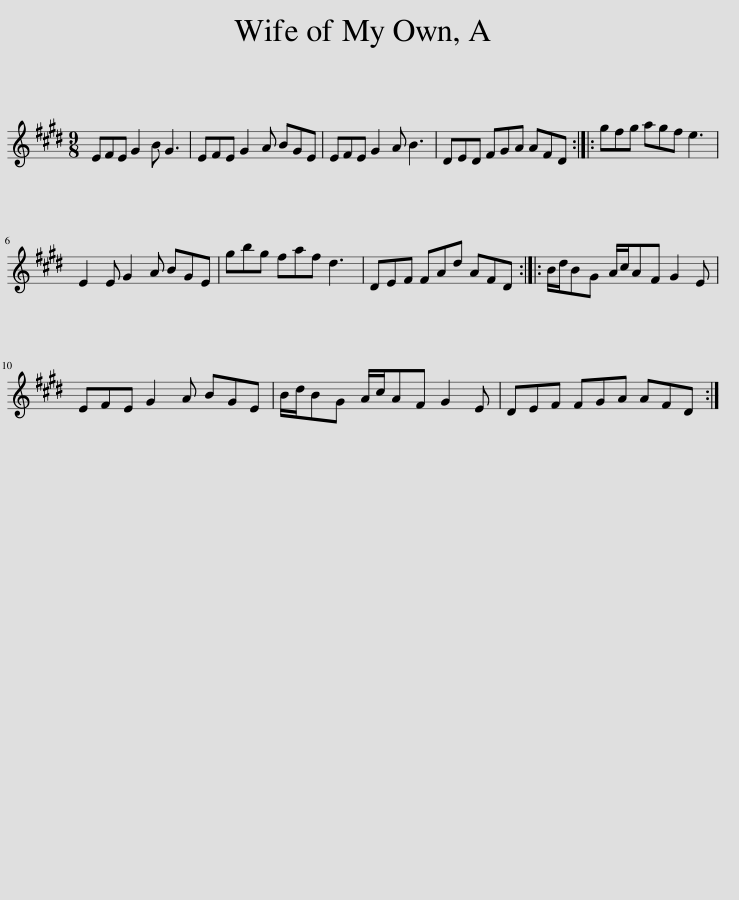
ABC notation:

X:1
L:1/8
M:9/8
I:linebreak $
K:E
V:1 treble
V:1
 EFE G2 B G3 | EFE G2 A BGE | EFE G2 A B3 | DED FGA AFD :: gfg agf e3 |$ %5
 E2 E G2 A BGE | gbg faf d3 | DEF FAd AFD :: B/d/BG A/c/AF G2 E |$ EFE G2 A BGE | %10
 B/d/BG A/c/AF G2 E | DEF FGA AFD :| %12
